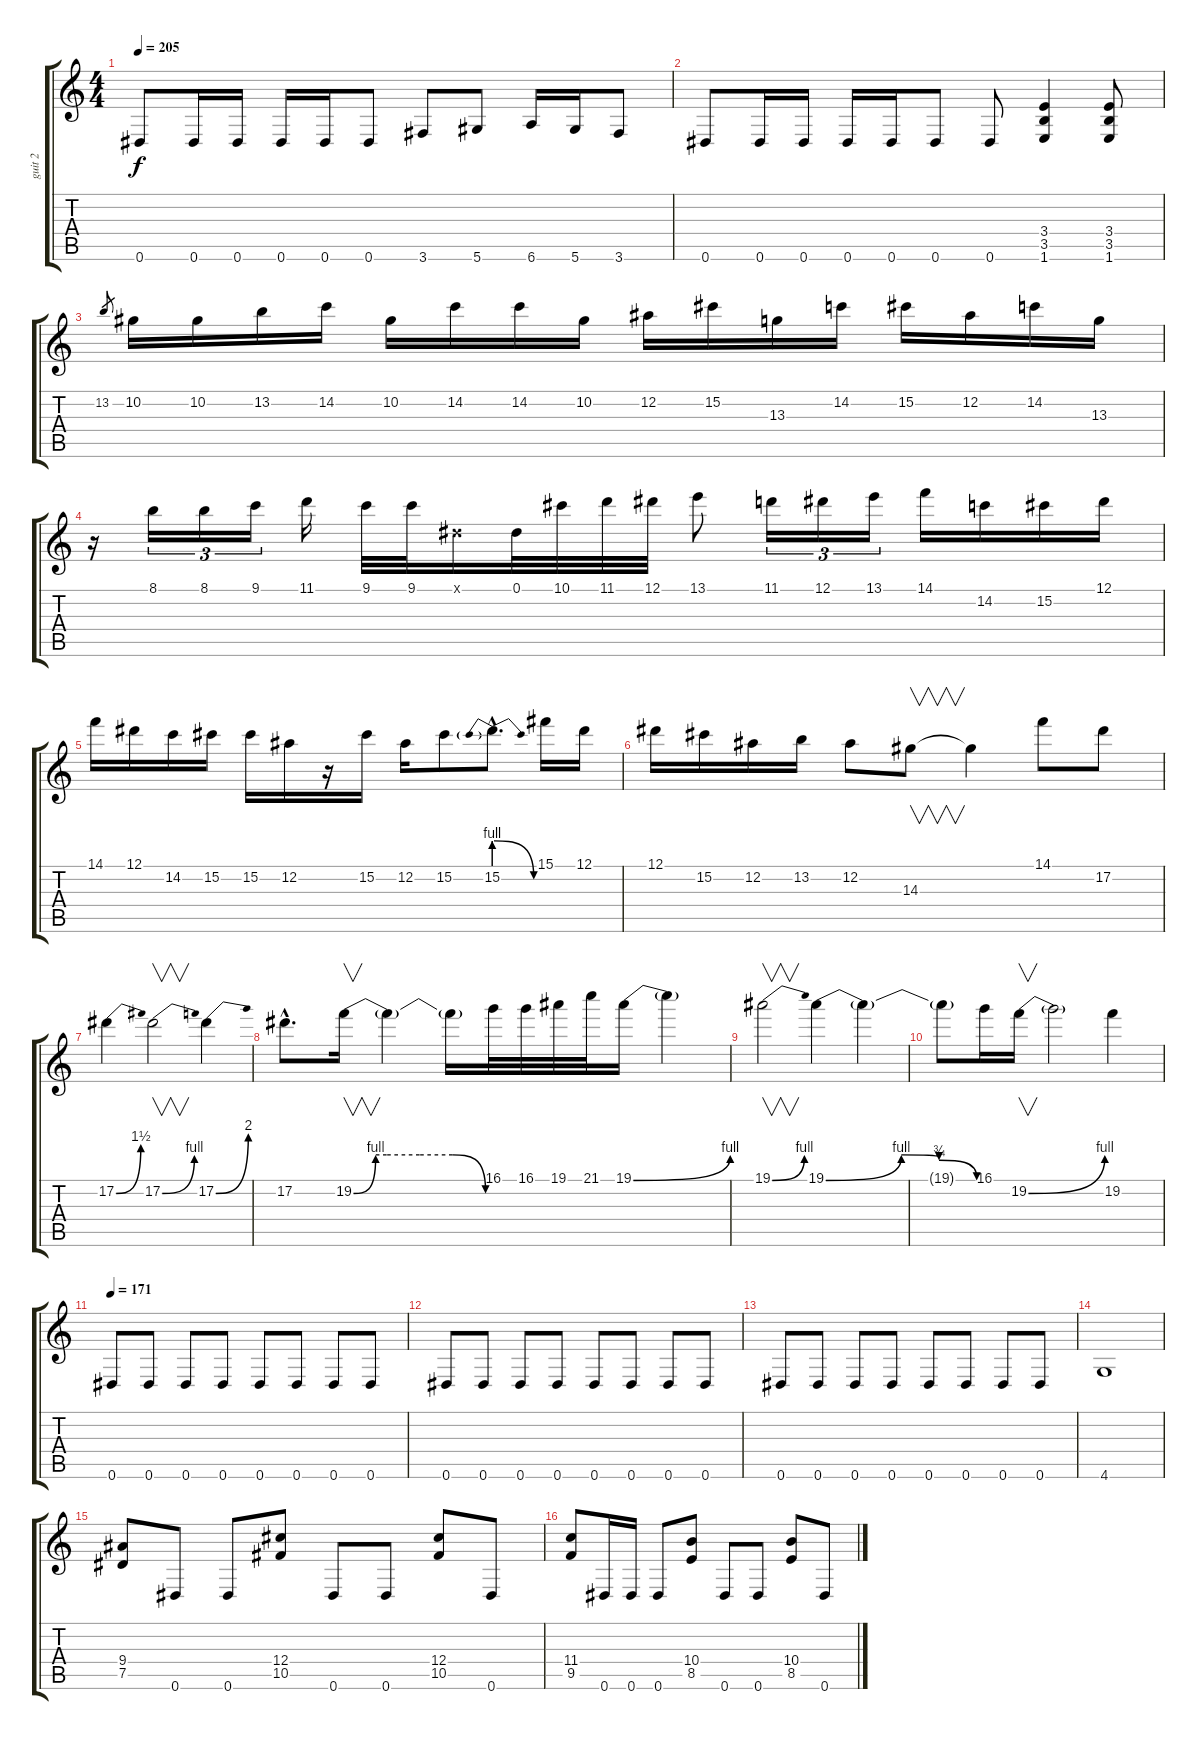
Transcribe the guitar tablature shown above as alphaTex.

\track ("guit 2" "guit 2") {instrument distortionguitar}
\staff {score tabs}
\tuning (Eb4 Bb3 Gb3 Db3 Ab2 Eb2) {hide}
\ts (4 4)
\tempo 205
\clef g2
\ks c
0.6.8{dy f} 0.6.16 0.6.16 0.6.16 0.6.16 0.6.8 3.6.8 5.6.8 6.6.16 5.6.16 3.6.8 |
0.6.8 0.6.16 0.6.16 0.6.16 0.6.16 0.6.8 0.6.8 (3.4 3.5 1.6).4 (3.4 3.5 1.6).8 |
13.2.8{gr} 10.2.16 10.2.16 13.2.16 14.2.16 10.2.16 14.2.16 14.2.16 10.2.16 12.2.16 15.2.16 13.3.16 14.2.16 15.2.16 12.2.16 14.2.16 13.3.16 |
r.16 8.1.16{tu (3 2)} 8.1.16{tu (3 2)} 9.1.16{tu (3 2)} 11.1.16 9.1.32 9.1.32 0.1{x}.16 0.1.32 10.1.32 11.1.32 12.1.32 13.1.8 11.1.16{tu (3 2)} 12.1.16{tu (3 2)} 13.1.16{tu (3 2)} 14.1.16 14.2.16 15.2.16 12.1.16 |
14.1.16 12.1.16 14.2.16 15.2.16 15.2.16 12.2.16 r.16 15.2.16 12.2.16 15.2.8 15.2{be (prebendrelease 0 4 60 0) hac}.8{d} 15.1.16 12.1.16 |
12.1.16 15.2.16 12.2.16 13.2.16 12.2.8 14.3.8{v} 14.3{t}.4 14.1.8 17.2.8 |
17.2{be (bend 0 0 60 6)}.4 17.2{be (bend 0 0 60 4)}.2{v} 17.2{be (bend 0 0 60 8)}.4 |
17.2{hac}.8{d} 19.2{be (custom 0 0 10 4 15 4 30 4 45 4 60 0)}.16{v} 19.2{t}.4 19.2{t}.16 16.1.32 16.1.32 19.1.32 21.1.32 19.1{be (bend 0 0 60 4)}.16 19.1{t}.4 |
19.1{be (bend 0 0 60 4)}.2{v} 19.1{be (custom 0 0 30 4 45 3 60 0)}.4 19.1{t}.4 |
19.1{t}.8 16.1.16 19.2{be (bend 0 0 60 4)}.16{v} 19.2{t}.2 19.2.4 |
\tempo 171
0.6.8 0.6.8 0.6.8 0.6.8 0.6.8 0.6.8 0.6.8 0.6.8 |
0.6.8 0.6.8 0.6.8 0.6.8 0.6.8 0.6.8 0.6.8 0.6.8 |
0.6.8 0.6.8 0.6.8 0.6.8 0.6.8 0.6.8 0.6.8 0.6.8 |
4.6.1 |
(9.4 7.5).8 0.6.8 0.6.8 (12.4 10.5).8 0.6.8 0.6.8 (12.4 10.5).8 0.6.8 |
(11.4 9.5).8 0.6.16 0.6.16 0.6.8 (10.4 8.5).8 0.6.8 0.6.8 (10.4 8.5).8 0.6.8
